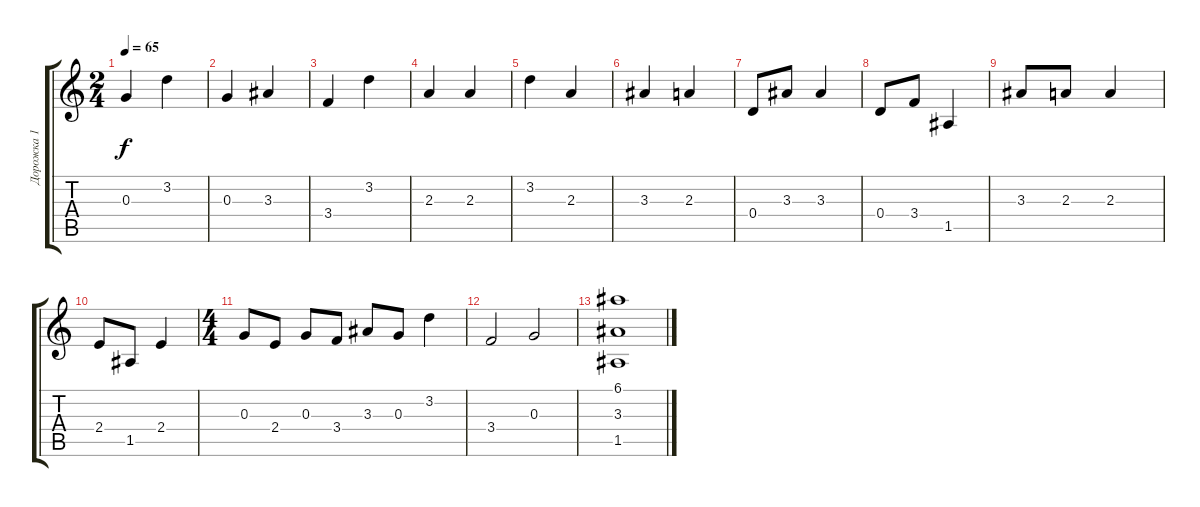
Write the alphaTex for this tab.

\track ("Дорожка 1" "Дорожка 1") {instrument acousticguitarsteel}
\staff {score tabs}
\tuning (E4 B3 G3 D3 A2 E2) {hide}
\ts (2 4)
\tempo 65
\clef g2
\ks c
0.3.4{dy f} 3.2.4 |
0.3.4 3.3.4 |
3.4.4 3.2.4 |
2.3.4 2.3.4 |
3.2.4 2.3.4 |
3.3.4 2.3.4 |
0.4.8 3.3.8 3.3.4 |
0.4.8 3.4.8 1.5.4 |
3.3.8 2.3.8 2.3.4 |
2.4.8 1.5.8 2.4.4 |
\ts (4 4)
0.3.8 2.4.8 0.3.8 3.4.8 3.3.8 0.3.8 3.2.4 |
3.4.2 0.3.2 |
(6.1 3.3 1.5).1
